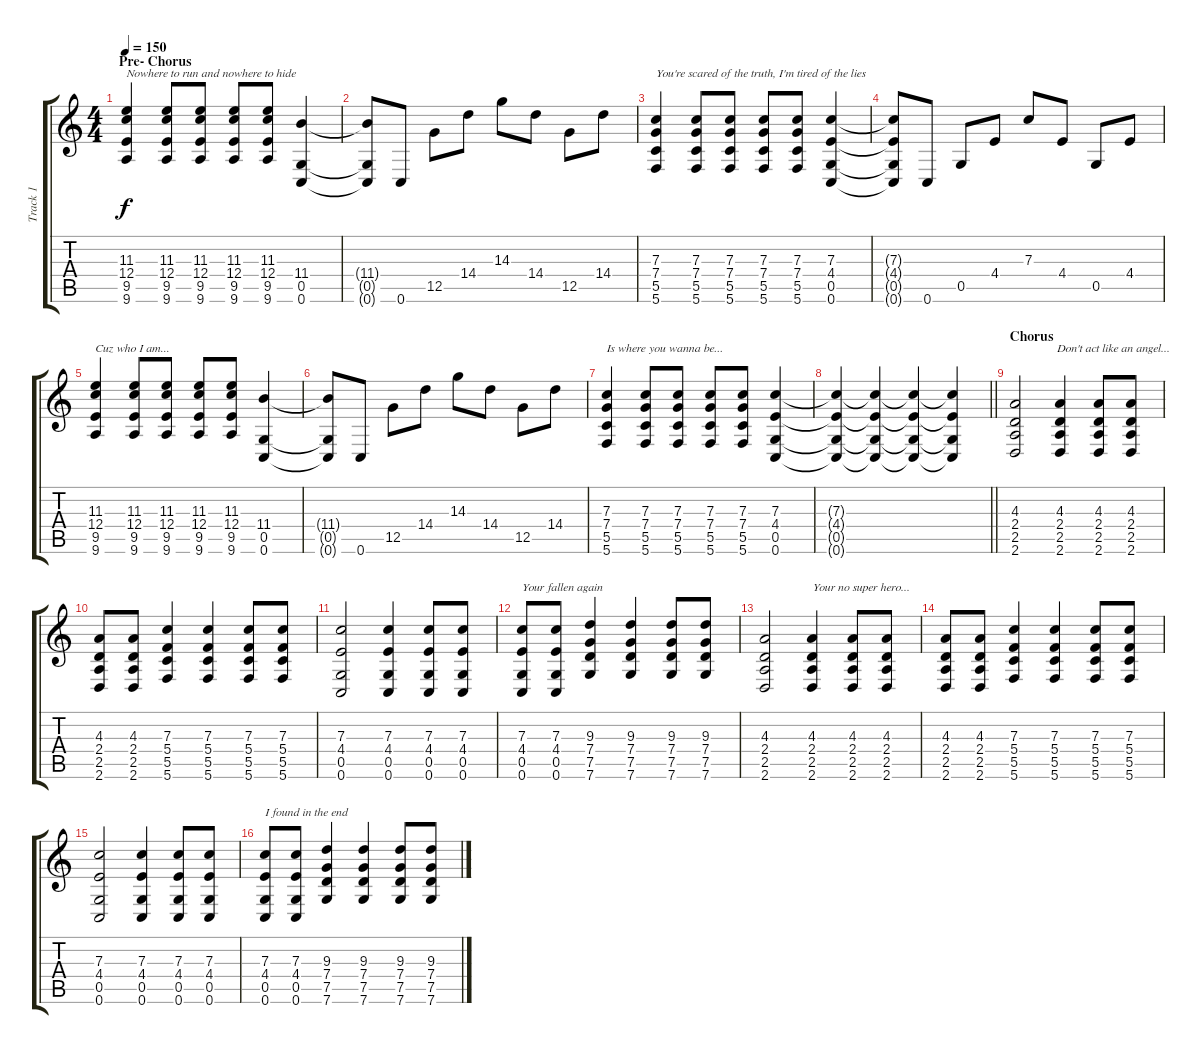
\track ("Track 1" "Track 1") {instrument acousticguitarnylon}
\staff {score tabs}
\tuning (D4 A3 F3 C3 G2 C2) {hide}
\ts (4 4)
\section ("" "Pre- Chorus")
\tempo 150
\clef g2
\ks c
(11.3 12.4 9.5 9.6).4{txt "Nowhere to run and nowhere to hide" dy f} (11.3 12.4 9.5 9.6).8 (11.3 12.4 9.5 9.6).8 (11.3 12.4 9.5 9.6).8 (11.3 12.4 9.5 9.6).8 (11.4 0.5 0.6).4 |
(11.4{t} 0.5{t} 0.6{t}).8 0.6.8 12.5.8 14.4.8 14.3.8 14.4.8 12.5.8 14.4.8 |
(7.3 7.4 5.5 5.6).4{txt "You're scared of the truth, I'm tired of the lies"} (7.3 7.4 5.5 5.6).8 (7.3 7.4 5.5 5.6).8 (7.3 7.4 5.5 5.6).8 (7.3 7.4 5.5 5.6).8 (7.3 4.4 0.5 0.6).4 |
(7.3{t} 4.4{t} 0.5{t} 0.6{t}).8 0.6.8 0.5.8 4.4.8 7.3.8 4.4.8 0.5.8 4.4.8 |
(11.3 12.4 9.5 9.6).4{txt "Cuz who I am..."} (11.3 12.4 9.5 9.6).8 (11.3 12.4 9.5 9.6).8 (11.3 12.4 9.5 9.6).8 (11.3 12.4 9.5 9.6).8 (11.4 0.5 0.6).4 |
(11.4{t} 0.5{t} 0.6{t}).8 0.6.8 12.5.8 14.4.8 14.3.8 14.4.8 12.5.8 14.4.8 |
(7.3 7.4 5.5 5.6).4{txt "Is where you wanna be..."} (7.3 7.4 5.5 5.6).8 (7.3 7.4 5.5 5.6).8 (7.3 7.4 5.5 5.6).8 (7.3 7.4 5.5 5.6).8 (7.3 4.4 0.5 0.6).4 |
\barLineRight lightlight
(7.3{t} 4.4{t} 0.5{t} 0.6{t}).4 (7.3{t} 4.4{t} 0.5{t} 0.6{t}).4 (7.3{t} 4.4{t} 0.5{t} 0.6{t}).4 (7.3{t} 4.4{t} 0.5{t} 0.6{t}).4 |
\section ("" "Chorus")
(4.3 2.4 2.5 2.6).2{txt "              Don't act like an angel..."} (4.3 2.4 2.5 2.6).4 (4.3 2.4 2.5 2.6).8 (4.3 2.4 2.5 2.6).8 |
(4.3 2.4 2.5 2.6).8 (4.3 2.4 2.5 2.6).8 (7.3 5.4 5.5 5.6).4 (7.3 5.4 5.5 5.6).4 (7.3 5.4 5.5 5.6).8 (7.3 5.4 5.5 5.6).8 |
(7.3 4.4 0.5 0.6).2 (7.3 4.4 0.5 0.6).4 (7.3 4.4 0.5 0.6).8 (7.3 4.4 0.5 0.6).8 |
(7.3 4.4 0.5 0.6).8{txt "Your fallen again"} (7.3 4.4 0.5 0.6).8 (9.3 7.4 7.5 7.6).4 (9.3 7.4 7.5 7.6).4 (9.3 7.4 7.5 7.6).8 (9.3 7.4 7.5 7.6).8 |
(4.3 2.4 2.5 2.6).2{txt "                Your no super hero..."} (4.3 2.4 2.5 2.6).4 (4.3 2.4 2.5 2.6).8 (4.3 2.4 2.5 2.6).8 |
(4.3 2.4 2.5 2.6).8 (4.3 2.4 2.5 2.6).8 (7.3 5.4 5.5 5.6).4 (7.3 5.4 5.5 5.6).4 (7.3 5.4 5.5 5.6).8 (7.3 5.4 5.5 5.6).8 |
(7.3 4.4 0.5 0.6).2 (7.3 4.4 0.5 0.6).4 (7.3 4.4 0.5 0.6).8 (7.3 4.4 0.5 0.6).8 |
(7.3 4.4 0.5 0.6).8{txt "I found in the end"} (7.3 4.4 0.5 0.6).8 (9.3 7.4 7.5 7.6).4 (9.3 7.4 7.5 7.6).4 (9.3 7.4 7.5 7.6).8 (9.3 7.4 7.5 7.6).8
